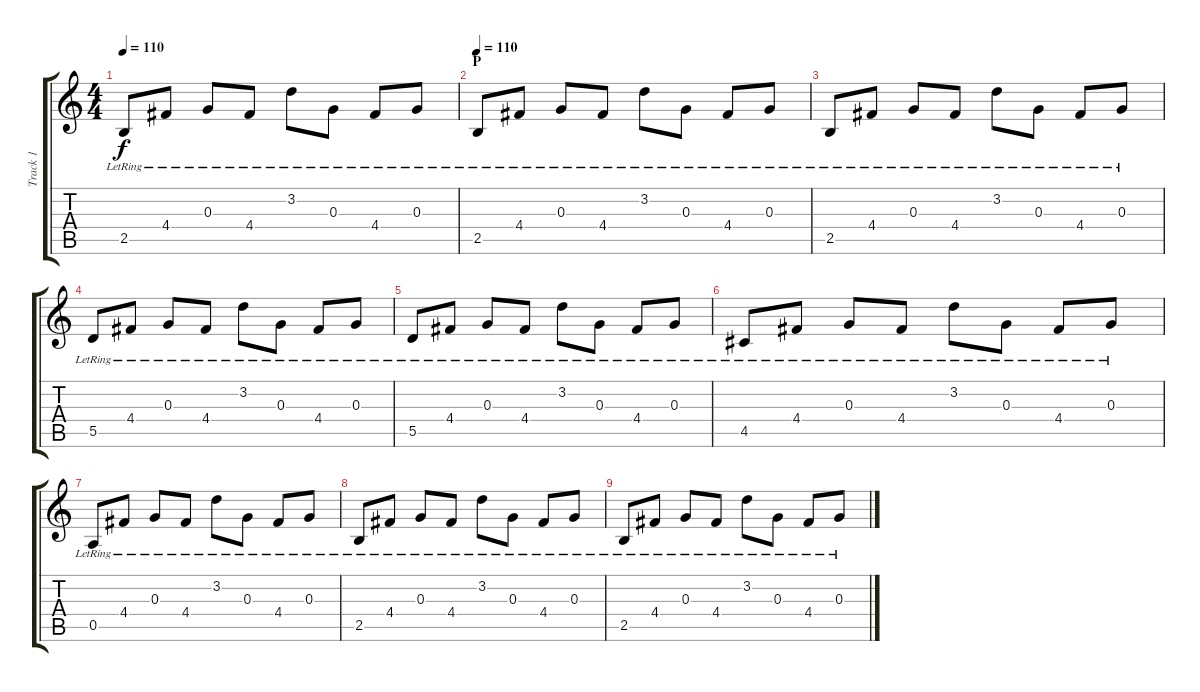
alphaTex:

\track ("Track 1" "Track 1") {instrument acousticguitarsteel}
\staff {score tabs}
\tuning (E4 B3 G3 D3 A2 E2) {hide}
\ts (4 4)
\tempo 110
\clef g2
\ks c
2.5{lr}.8{dy f} 4.4{lr}.8 0.3{lr}.8 4.4{lr}.8 3.2{lr}.8 0.3{lr}.8 4.4{lr}.8 0.3{lr}.8 |
\section ("" "P")
\tempo 110
2.5{lr}.8 4.4{lr}.8 0.3{lr}.8 4.4{lr}.8 3.2{lr}.8 0.3{lr}.8 4.4{lr}.8 0.3{lr}.8 |
2.5{lr}.8 4.4{lr}.8 0.3{lr}.8 4.4{lr}.8 3.2{lr}.8 0.3{lr}.8 4.4{lr}.8 0.3{lr}.8 |
5.5{lr}.8 4.4{lr}.8 0.3{lr}.8 4.4{lr}.8 3.2{lr}.8 0.3{lr}.8 4.4{lr}.8 0.3{lr}.8 |
5.5{lr}.8 4.4{lr}.8 0.3{lr}.8 4.4{lr}.8 3.2{lr}.8 0.3{lr}.8 4.4{lr}.8 0.3{lr}.8 |
4.5{lr}.8 4.4{lr}.8 0.3{lr}.8 4.4{lr}.8 3.2{lr}.8 0.3{lr}.8 4.4{lr}.8 0.3{lr}.8 |
0.5{lr}.8 4.4{lr}.8 0.3{lr}.8 4.4{lr}.8 3.2{lr}.8 0.3{lr}.8 4.4{lr}.8 0.3{lr}.8 |
2.5{lr}.8 4.4{lr}.8 0.3{lr}.8 4.4{lr}.8 3.2{lr}.8 0.3{lr}.8 4.4{lr}.8 0.3{lr}.8 |
2.5{lr}.8 4.4{lr}.8 0.3{lr}.8 4.4{lr}.8 3.2{lr}.8 0.3{lr}.8 4.4{lr}.8 0.3{lr}.8
